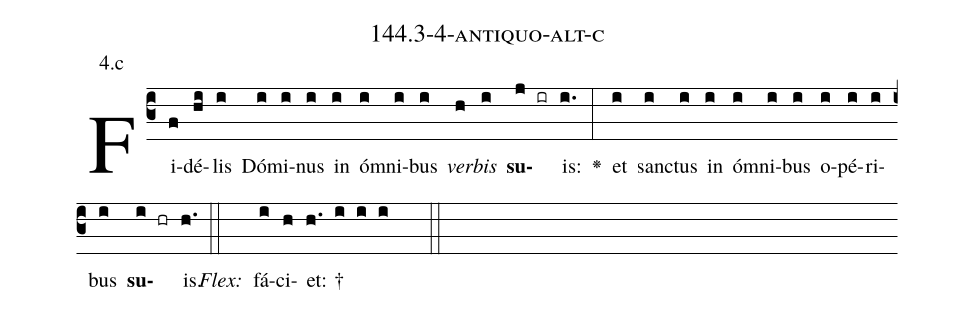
name: 144.3-4-antiquo-alt-c;
annotation: 4.c;
%%
(c3)Fi(f)dé(hi)lis(i) Dó(i)mi(i)nus(i) in(i) óm(i)ni(i)bus(i) <i>ver</i>(h)<i>bis</i>(i) <b>su</b>(j ir)is:(i.) <v>\greheightstar</v>(:) et(i) sanc(i)tus(i) in(i) óm(i)ni(i)bus(i) o(i)pé(i)ri(i)bus(i) <b>su</b>(i hr)is.(h.) (::)
<i>Flex:</i>()  fá(i)ci(h)et: †(h. i i i  ::)

%E(i) u(i) o(i) u(i) a(i) e.(h.) (::)
